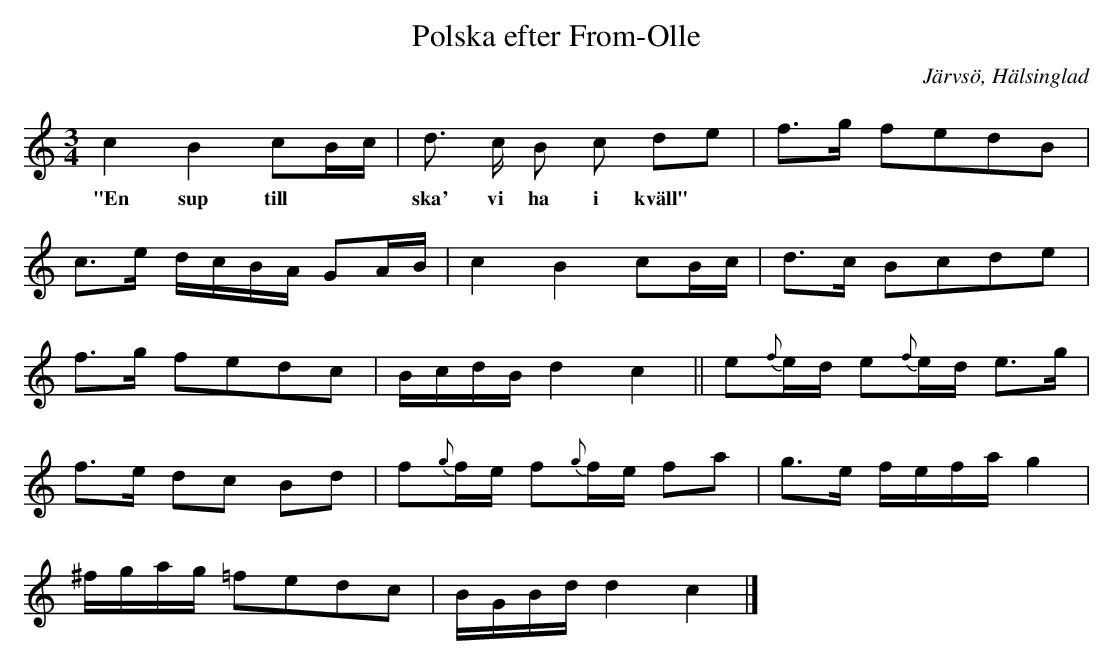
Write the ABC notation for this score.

X:1
T:Polska efter From-Olle
O: Järvsö, Hälsinglad
M:3/4
L:1/16
K:C
c4 B4 c2Bc|d3 c B2 c2 d2e2| f2>g2 f2e2d2B2 |
w:"En sup till**ska' vi ha i kväll"
c2>e2 dcBA G2AB|c4B4 c2Bc|d2>c2 B2c2d2e2|
f2>g2 f2e2d2c2| BcdB d4c4||e2{f}ed e2{f}ed e2>g2|
f2>e2 d2c2 B2d2| f2{g}fe f2{g}fe f2a2| g2>e2 fefa g4|
^fgag =f2e2d2c2| BGBd d4 c4|]
